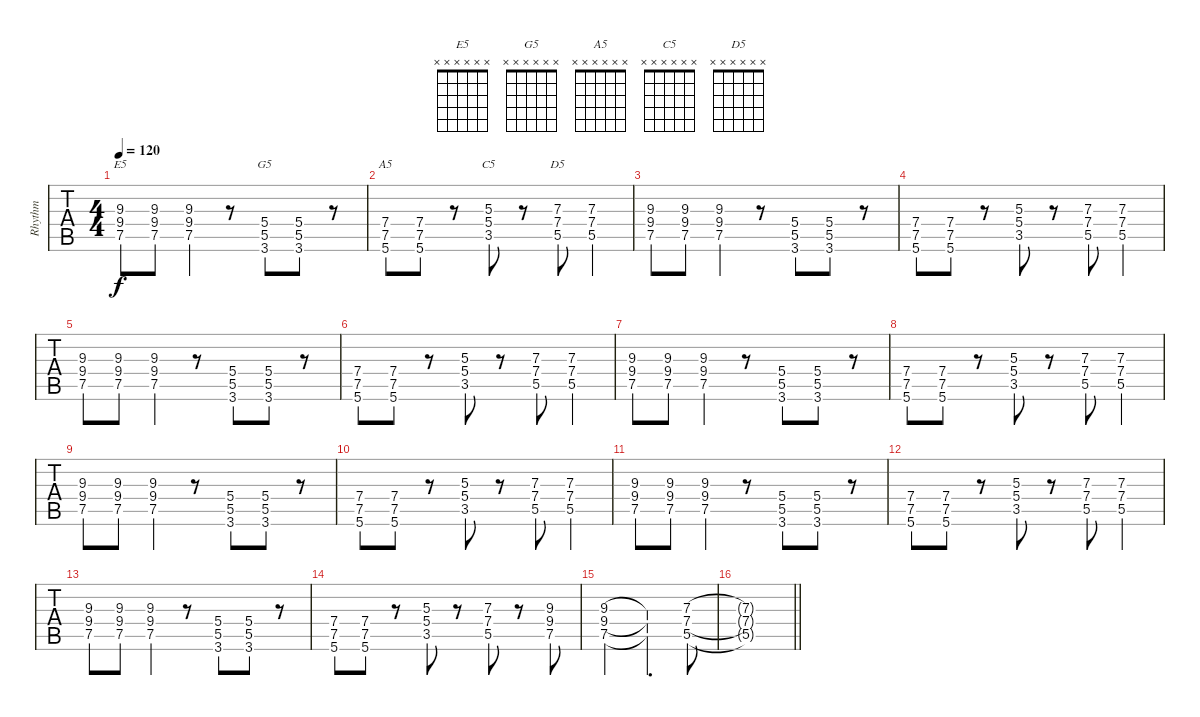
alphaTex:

\track ("Rhythm" "Rhythm") {instrument distortionguitar}
\staff {tabs}
\tuning (E4 B3 G3 D3 A2 E2) {hide}
\chord ("E5" x x x x x x)
\chord ("G5" x x x x x x)
\chord ("A5" x x x x x x)
\chord ("C5" x x x x x x)
\chord ("D5" x x x x x x)
\ts (4 4)
\tempo 120
\clef g2
\ks c
(9.3 9.4 7.5).8{ch "E5" dy f} (9.3 9.4 7.5).8 (9.3 9.4 7.5).4 r.8 (5.4 5.5 3.6).8{ch "G5" beam merge} (5.4 5.5 3.6).8 r.8 |
(7.4 7.5 5.6).8{ch "A5"} (7.4 7.5 5.6).8 r.8 (5.3 5.4 3.5).8{ch "C5"} r.8 (7.3 7.4 5.5).8{ch "D5"} (7.3 7.4 5.5).4 |
(9.3 9.4 7.5).8 (9.3 9.4 7.5).8 (9.3 9.4 7.5).4 r.8 (5.4 5.5 3.6).8{beam merge} (5.4 5.5 3.6).8 r.8 |
(7.4 7.5 5.6).8 (7.4 7.5 5.6).8 r.8 (5.3 5.4 3.5).8 r.8 (7.3 7.4 5.5).8 (7.3 7.4 5.5).4 |
(9.3 9.4 7.5).8 (9.3 9.4 7.5).8 (9.3 9.4 7.5).4 r.8 (5.4 5.5 3.6).8{beam merge} (5.4 5.5 3.6).8 r.8 |
(7.4 7.5 5.6).8 (7.4 7.5 5.6).8 r.8 (5.3 5.4 3.5).8 r.8 (7.3 7.4 5.5).8 (7.3 7.4 5.5).4 |
(9.3 9.4 7.5).8 (9.3 9.4 7.5).8 (9.3 9.4 7.5).4 r.8 (5.4 5.5 3.6).8{beam merge} (5.4 5.5 3.6).8 r.8 |
(7.4 7.5 5.6).8 (7.4 7.5 5.6).8 r.8 (5.3 5.4 3.5).8 r.8 (7.3 7.4 5.5).8 (7.3 7.4 5.5).4 |
(9.3 9.4 7.5).8 (9.3 9.4 7.5).8 (9.3 9.4 7.5).4 r.8 (5.4 5.5 3.6).8{beam merge} (5.4 5.5 3.6).8 r.8 |
(7.4 7.5 5.6).8 (7.4 7.5 5.6).8 r.8 (5.3 5.4 3.5).8 r.8 (7.3 7.4 5.5).8 (7.3 7.4 5.5).4 |
(9.3 9.4 7.5).8 (9.3 9.4 7.5).8 (9.3 9.4 7.5).4 r.8 (5.4 5.5 3.6).8{beam merge} (5.4 5.5 3.6).8 r.8 |
(7.4 7.5 5.6).8 (7.4 7.5 5.6).8 r.8 (5.3 5.4 3.5).8 r.8 (7.3 7.4 5.5).8 (7.3 7.4 5.5).4 |
(9.3 9.4 7.5).8 (9.3 9.4 7.5).8 (9.3 9.4 7.5).4 r.8 (5.4 5.5 3.6).8{beam merge} (5.4 5.5 3.6).8 r.8 |
(7.4 7.5 5.6).8 (7.4 7.5 5.6).8 r.8 (5.3 5.4 3.5).8 r.8 (7.3 7.4 5.5).8 r.8 (9.3 9.4 7.5).8 |
(9.3 9.4 7.5).2 (9.3{t} 9.4{t} 7.5{t}).4{d} (7.3 7.4 5.5).8 |
\barLineRight lightlight
(7.3{t} 7.4{t} 5.5{t}).1
